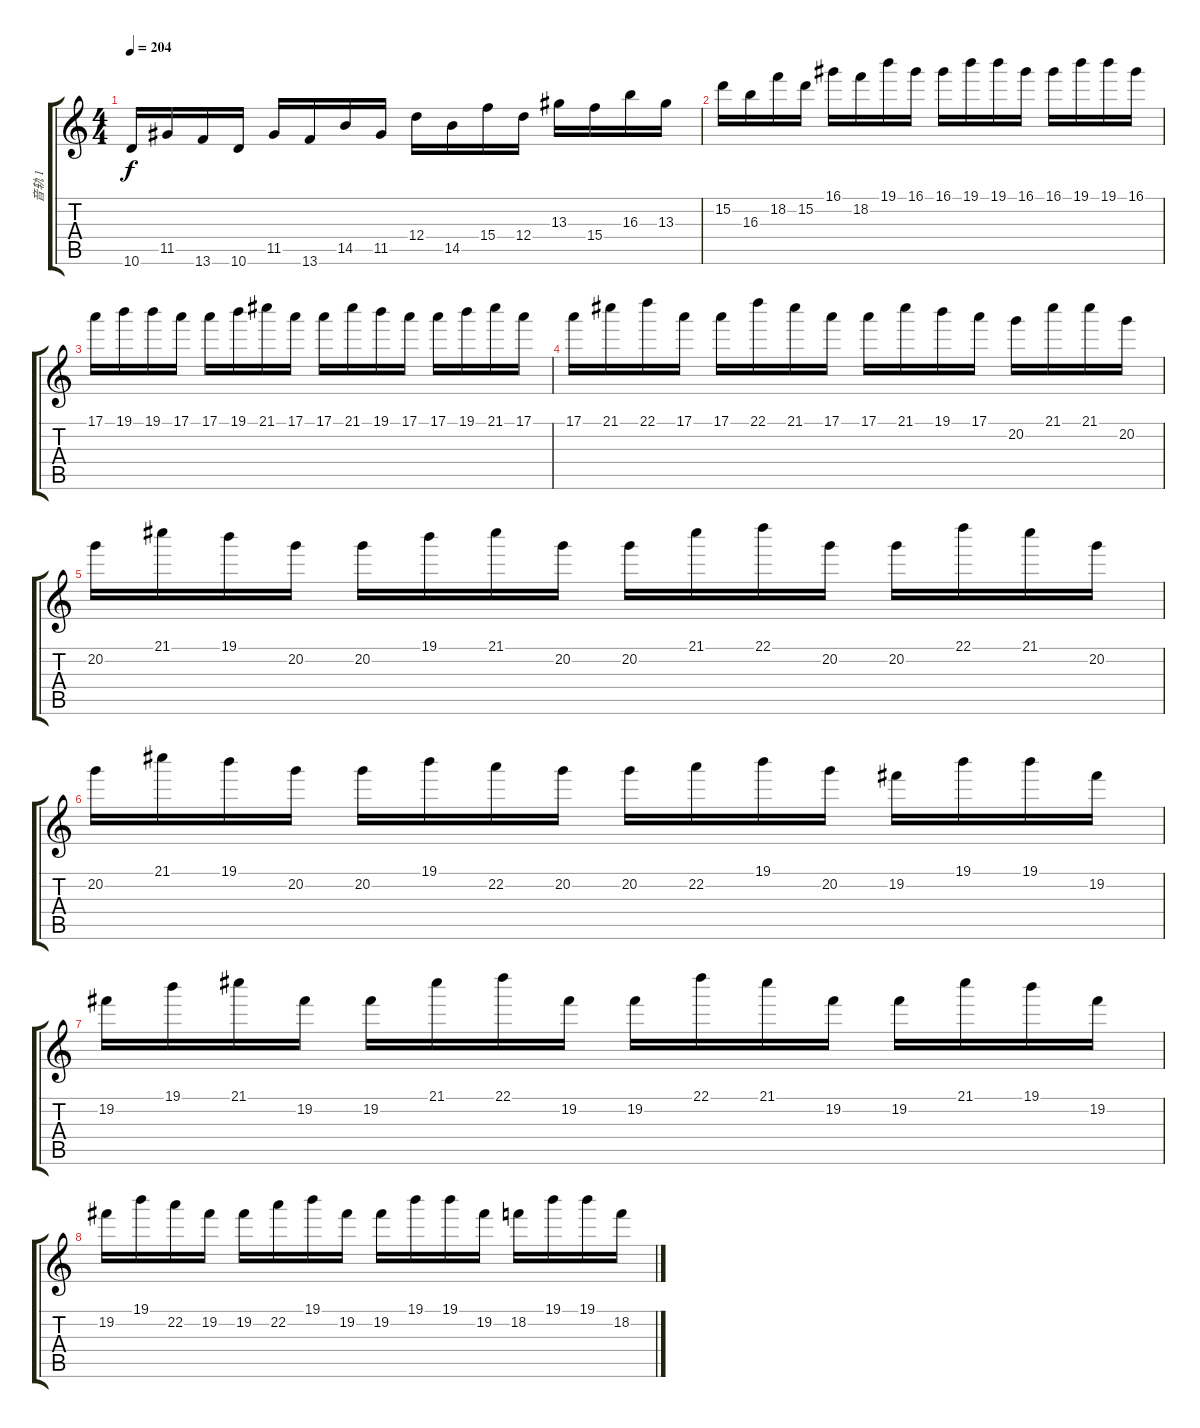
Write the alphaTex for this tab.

\track ("音轨 1" "音轨 1") {instrument overdrivenguitar}
\staff {score tabs}
\tuning (E4 B3 G3 D3 A2 E2) {hide}
\ts (4 4)
\tempo 204
\clef g2
\ks c
10.6.16{dy f} 11.5.16 13.6.16 10.6.16 11.5.16 13.6.16 14.5.16 11.5.16 12.4.16 14.5.16 15.4.16 12.4.16 13.3.16 15.4.16 16.3.16 13.3.16 |
15.2.16 16.3.16 18.2.16 15.2.16 16.1.16 18.2.16 19.1.16 16.1.16 16.1.16 19.1.16 19.1.16 16.1.16 16.1.16 19.1.16 19.1.16 16.1.16 |
17.1.16 19.1.16 19.1.16 17.1.16 17.1.16 19.1.16 21.1.16 17.1.16 17.1.16 21.1.16 19.1.16 17.1.16 17.1.16 19.1.16 21.1.16 17.1.16 |
17.1.16 21.1.16 22.1.16 17.1.16 17.1.16 22.1.16 21.1.16 17.1.16 17.1.16 21.1.16 19.1.16 17.1.16 20.2.16 21.1.16 21.1.16 20.2.16 |
20.2.16 21.1.16 19.1.16 20.2.16 20.2.16 19.1.16 21.1.16 20.2.16 20.2.16 21.1.16 22.1.16 20.2.16 20.2.16 22.1.16 21.1.16 20.2.16 |
20.2.16 21.1.16 19.1.16 20.2.16 20.2.16 19.1.16 22.2.16 20.2.16 20.2.16 22.2.16 19.1.16 20.2.16 19.2.16 19.1.16 19.1.16 19.2.16 |
19.2.16 19.1.16 21.1.16 19.2.16 19.2.16 21.1.16 22.1.16 19.2.16 19.2.16 22.1.16 21.1.16 19.2.16 19.2.16 21.1.16 19.1.16 19.2.16 |
19.2.16 19.1.16 22.2.16 19.2.16 19.2.16 22.2.16 19.1.16 19.2.16 19.2.16 19.1.16 19.1.16 19.2.16 18.2.16 19.1.16 19.1.16 18.2.16
